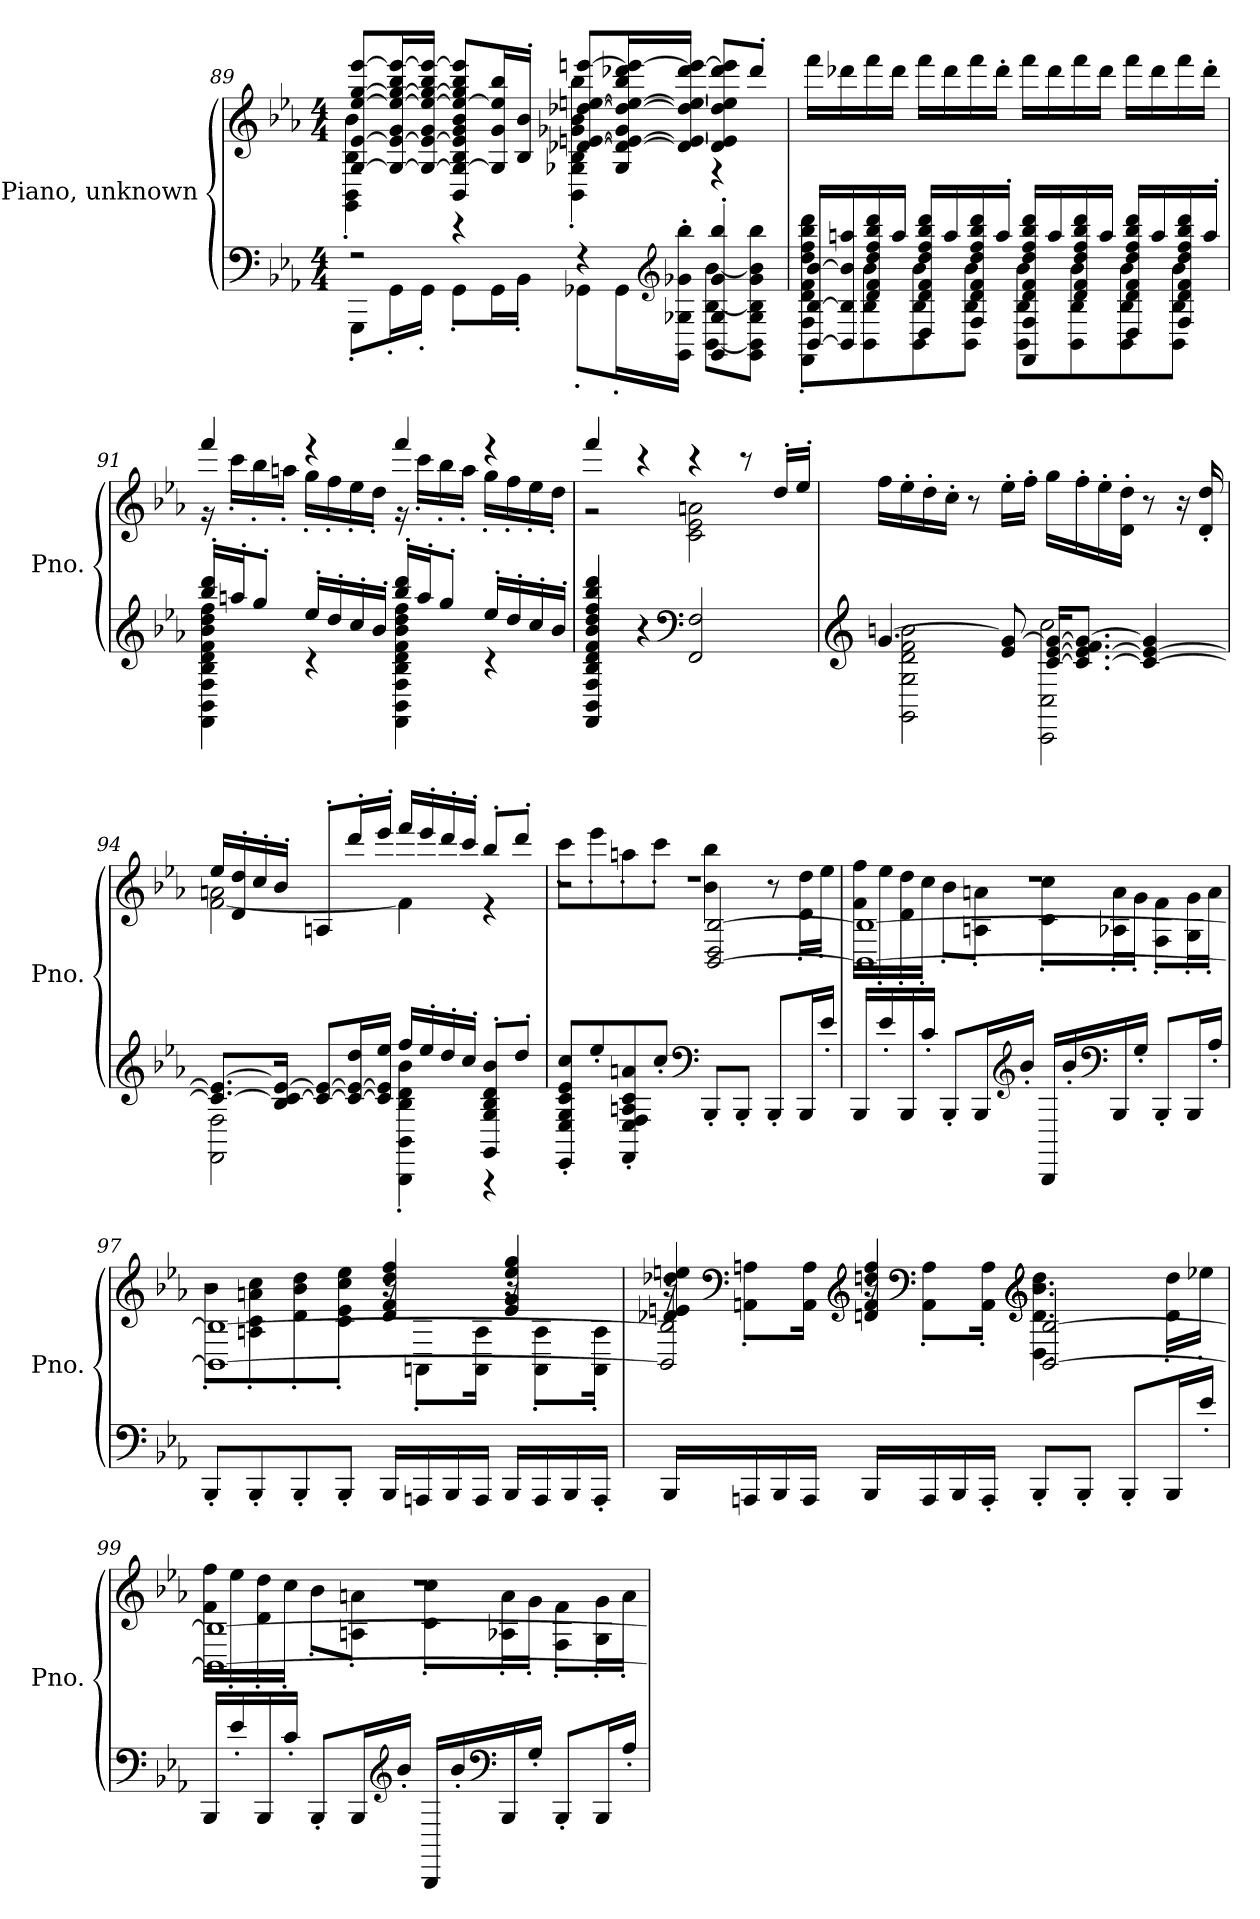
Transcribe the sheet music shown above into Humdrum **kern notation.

**kern	**kern
*part1	*part1
*staff2	*staff1
*I"Piano, unknown	*
*I'Pno.	*
!!LO:PB:g=z
*clefF4	*clefG2
*k[b-e-a-]	*k[b-e-a-]
*M4/4	*M4/4
=89	=89
*^	*^
2r	8GGG'\L	[8G/ [8e-/ [8ee-/ [8gg/ [8eee-/L	4GG\' 4BB-\' 4B-\' 4b-\'
.	16GG'\L	16G/_ 16e-/_ 16g/ 16ee-/_ 16gg/_ 16bb-/ 16eee-/_L	.
.	16GG'\JJ	16G/_ 16e-/_ 16g/ 16ee-/_ 16gg/_ 16bb-/ 16eee-/_JJ	.
.	8GG'\L	8BB-/ 8G/_ 8B-/ 8e-/] 8g/ 8b-/ 8ee-/_ 8gg/] 8bb-/ 8eee-/]L	4r
.	16GG\L	16G/] 16g/ 16ee-/] 16bb-/L	.
.	16BB-'\JJ	16B-/' 16b-/'JJ	.
4r	8GG-X'\L	[8d-X/ [8en/ [8dd-X/ [8een/ [8eeen/L	4BB-\' 4G-X\' 4B-\' 4g-X\' 4b-\' 4bb-\'
.	16GG-'\L	16G-/ 16d-/_ 16e/_ 16g-/ 16dd-/_ 16ee/_ 16bb-/ 16ddd-X/ 16eee/_L	.
*clefG2	*	*	*
.	16GG-\' 16G-X\' 16g-X\' 16bb-\'JJ	16d-/_ 16e/_ 16dd-/_ 16ee/_ 16ddd-/ 16eee/_JJ	.
4GG-/' 4G-/' 4g-/' 4bb-/'	[8BB-\ [8B-\ [8b-\L	8d-/] 8e/] 8dd-/] 8ee/] 8ddd-/ 8eee/]L	4r
.	8GG-\ 8BB-\] 8G-\ 8B-\] 8g-\ 8b-\] 8bb-\J	8ddd-'/J	.
*	*	*v	*v
!!LO:LB:g=z
=90	=90	=90
[16BB-/ [16B-/ [16b-/LL	8FF\' 8F\' 8d\' 8f\' 8dd\' 8ff\' 8bb-\' 8ddd\'L	16fff\LL
16BB-/] 16B-/] 16b-/] 16aan/	.	16ddd-X\
16d/ 16f/ 16dd/ 16ff/ 16bb-/ 16ddd/	8BB-\ 8B-\ 8b-\	16fff\
16aa/JJ	.	16ddd-\JJ
16D/ 16d/ 16f/ 16dd/ 16ff/ 16bb-/ 16ddd/LL	8BB-\ 8B-\ 8b-\	16fff\LL
16aa/	.	16ddd-\
16F/ 16d/ 16f/ 16dd/ 16ff/ 16bb-/ 16ddd/	8BB-\ 8B-\ 8b-\J	16fff\
16aa'/JJ	.	16ddd-'\JJ
16FF/ 16F/ 16d/ 16f/ 16dd/ 16ff/ 16bb-/ 16ddd/LL	8BB-\ 8B-\ 8b-\L	16fff\LL
16aa/	.	16ddd-\
16d/ 16f/ 16dd/ 16ff/ 16bb-/ 16ddd/	8BB-\ 8B-\ 8b-\	16fff\
16aa/JJ	.	16ddd-\JJ
16D/ 16d/ 16f/ 16dd/ 16ff/ 16bb-/ 16ddd/LL	8BB-\ 8B-\ 8b-\	16fff\LL
16aa/	.	16ddd-\
16F/ 16d/ 16f/ 16dd/ 16ff/ 16bb-/ 16ddd/	8BB-\ 8B-\ 8b-\J	16fff\
16aa'/JJ	.	16ddd-'\JJ
=91	=91	=91
*	*	*^
16bb-/' 16ddd/'LL	4FF\ 4BB-\ 4F\ 4B-\ 4d\ 4f\ 4b-\ 4dd\ 4ff\	4fff/	16r
16aan'/J	.	.	16ccc'\LL
8gg'/J	.	.	16bb-'\
.	.	.	16aan'\JJ
16ee-'/LL	4r	4r	16gg'\LL
16dd'/	.	.	16ff'\
16cc'/	.	.	16ee-'\
16b-'/JJ	.	.	16dd'\JJ
16bb-/' 16ddd/'LL	4FF\ 4BB-\ 4F\ 4B-\ 4d\ 4f\ 4b-\ 4dd\ 4ff\	4fff/	16r
16aa'/J	.	.	16ccc'\LL
8gg'/J	.	.	16bb-'\
.	.	.	16aa'\JJ
16ee-'/LL	4r	4r	16gg'\LL
16dd'/	.	.	16ff'\
16cc'/	.	.	16ee-'\
16b-'/JJ	.	.	16dd'\JJ
*v	*v	*	*
!!LO:LB:g=z	!!
=92	=92	=92
4FF/ 4BB-/ 4F/ 4B-/ 4d/ 4f/ 4b-/ 4dd/ 4ff/ 4bb-/ 4ddd/	4fff/	2r
4r	4r	.
*clefF4	*	*
2FF/ 2F/	4r	2c\ 2e-\ 2an\
.	8r	.
.	16dd'/LL	.
.	16ee-'/JJ	.
*	*v	*v
=93	=93
*clefG2	*
*^	*
[4.g/	2GG\ 2G\ 2d\ 2f\ 2bn\	16ff\LL
.	.	16ee-'\
.	.	16dd'\
.	.	16cc'\JJ
.	.	8r
8e-/ 8g/_	.	16ee-'\LL
.	.	16ff'\JJ
[16c/ [16e-/ 16g/_KL	2CC\ 2C\ 2cc\	16gg\LL
8.c/_ 8.e-/_ 8.f/ 8.g/_J	.	16ff'\
.	.	16ee-'\
.	.	16d\' 16dd\'JJ
4c/_ 4e-/_ 4g/]	.	8r
.	.	16r
.	.	16d/' 16dd/'
=94	=94	=94
*	*	*^
8.c/_ 8.e-/_L	2FF\ 2F\	16ee-/LL	[2f\ 2an\
.	.	16d/' 16dd/'	.
.	.	16cc'/	.
16B-/ 16c/_ 16e-/_Jk	.	16b-'/JJ	.
8c/_ 8e-/_L	.	8An'/L	.
16c/_ 16e-/_ 16dd/L	.	16ddd'/L	.
16c/] 16e-/] 16ee-/JJ	.	16eee-'/JJ	.
16ff/LL	4BBB-\' 4BB-\' 4B-\' 4d\' 4b-\'	16fff/LL	4f\]
16ee-'/	.	16eee-'/	.
16dd'/	.	16ddd'/	.
16cc'/JJ	.	16ccc'/JJ	.
8GG/' 8G/' 8B-/' 8d/' 8b-/'L	4r	8bb-'/L	4r
8dd'/J	.	8ddd'/J	.
*v	*v	*	*
!!LO:LB:g=z
=95	=95	=95
*	*	*^
8EE-/' 8E-/' 8G/' 8c/' 8e-/' 8cc/'L	1r	8ccc'\L	2r
8ee-'/	.	8eee-'\	.
8FF/' 8E-/' 8F/' 8An/' 8c/' 8an/'	.	8aan'\	.
8cc'/J	.	8ccc'\J	.
*clefF4	*	*	*
8BBB-'/L	.	4b-\ 4bb-\	[2BB-/ 2D/ [2B-/
8BBB-'/J	.	.	.
8BBB-'/L	.	8r	.
16BBB-/L	.	16d\' 16dd\'LL	.
16e-'/JJ	.	16ee-'\JJ	.
=96	=96	=96	=96
16BBB-/LL	1r	16f\ 16ff\LL	1BB-_ 1B-_
16e-'/	.	16ee-'\	.
16BBB-/	.	16d\' 16dd\'	.
16c'/JJ	.	16cc'\JJ	.
8BBB-'/L	.	8b-'\L	.
16BBB-/L	.	8An\' 8an\'J	.
*clefG2	*	*	*
16b-'/JJ	.	.	.
16BBB-/LL	.	8c\' 8cc\'L	.
16b-'/	.	.	.
*clefF4	*	*	*
16BBB-/	.	16A-X\' 16a\'L	.
16G'/JJ	.	16g'\JJ	.
8BBB-'/L	.	8F\' 8f\'L	.
16BBB-/L	.	16G\' 16g\'L	.
16A-'/JJ	.	16a'\JJ	.
!!LO:LB:g=z	!!	!!
=97	=97	=97	=97
8BBB-'/L	2r	8b-'\L	1BB-_ 1B-_
8BBB-'/	.	8An\' 8c\' 8an\' 8cc\'	.
8BBB-'/	.	8d\' 8b-\' 8dd\'	.
8BBB-'/J	.	8c\' 8e-\' 8cc\' 8ee-\'J	.
16BBB-/LL	4d/ 4f/ 4dd/ 4ff/	16r	.
16AAAn/	.	8AAn'\L	.
16BBB-/	.	.	.
16AAA/JJ	.	16AA\ 16A\Jk	.
16BBB-/LL	4e-/ 4g/ 4ee-/ 4gg/	16r	.
16AAA/	.	8AA\' 8A\'L	.
16BBB-/	.	.	.
16AAA'/JJ	.	16AA\' 16A\'Jk	.
=98	=98	=98	=98
16BBB-/LL	4d-X/ 4en/ 4dd-X/ 4een/	16r	2BB-/] 2B-/]
*	*clefF4	*	*
16AAAn/	.	8AAn\' 8An\'L	.
16BBB-/	.	.	.
16AAA/JJ	.	16AA\ 16A\Jk	.
*	*clefG2	*	*
16BBB-/LL	4dn/ 4f/ 4ddn/ 4ff/	16r	.
*	*clefF4	*	*
16AAA/	.	8AA\' 8A\'L	.
16BBB-/	.	.	.
16AAA'/JJ	.	16AA\' 16A\'Jk	.
*	*clefG2	*	*
8BBB-'/L	2r	4.D\ 4.d\ 4.b-\ 4.dd\	[2BB-/ [2B-/
8BBB-'/J	.	.	.
8BBB-'/L	.	.	.
16BBB-/L	.	16d\' 16dd\'LL	.
16e-'/JJ	.	16ee-X'\JJ	.
!!LO:LB:g=z	!!	!!
=99	=99	=99	=99
16BBB-/LL	1r	16f\ 16ff\LL	1BB-_ 1B-_
16e-'/	.	16ee-'\	.
16BBB-/	.	16d\' 16dd\'	.
16c'/JJ	.	16cc'\JJ	.
8BBB-'/L	.	8b-'\L	.
16BBB-/L	.	8An\' 8an\'J	.
*clefG2	*	*	*
16b-'/JJ	.	.	.
16BBB-/LL	.	8c\' 8cc\'L	.
16b-'/	.	.	.
*clefF4	*	*	*
16BBB-/	.	16A-X\' 16a\'L	.
16G'/JJ	.	16g'\JJ	.
8BBB-'/L	.	8F\' 8f\'L	.
16BBB-/L	.	16G\' 16g\'L	.
16A-'/JJ	.	16a'\JJ	.
*	*v	*v	*v
=	=
*-	*-
